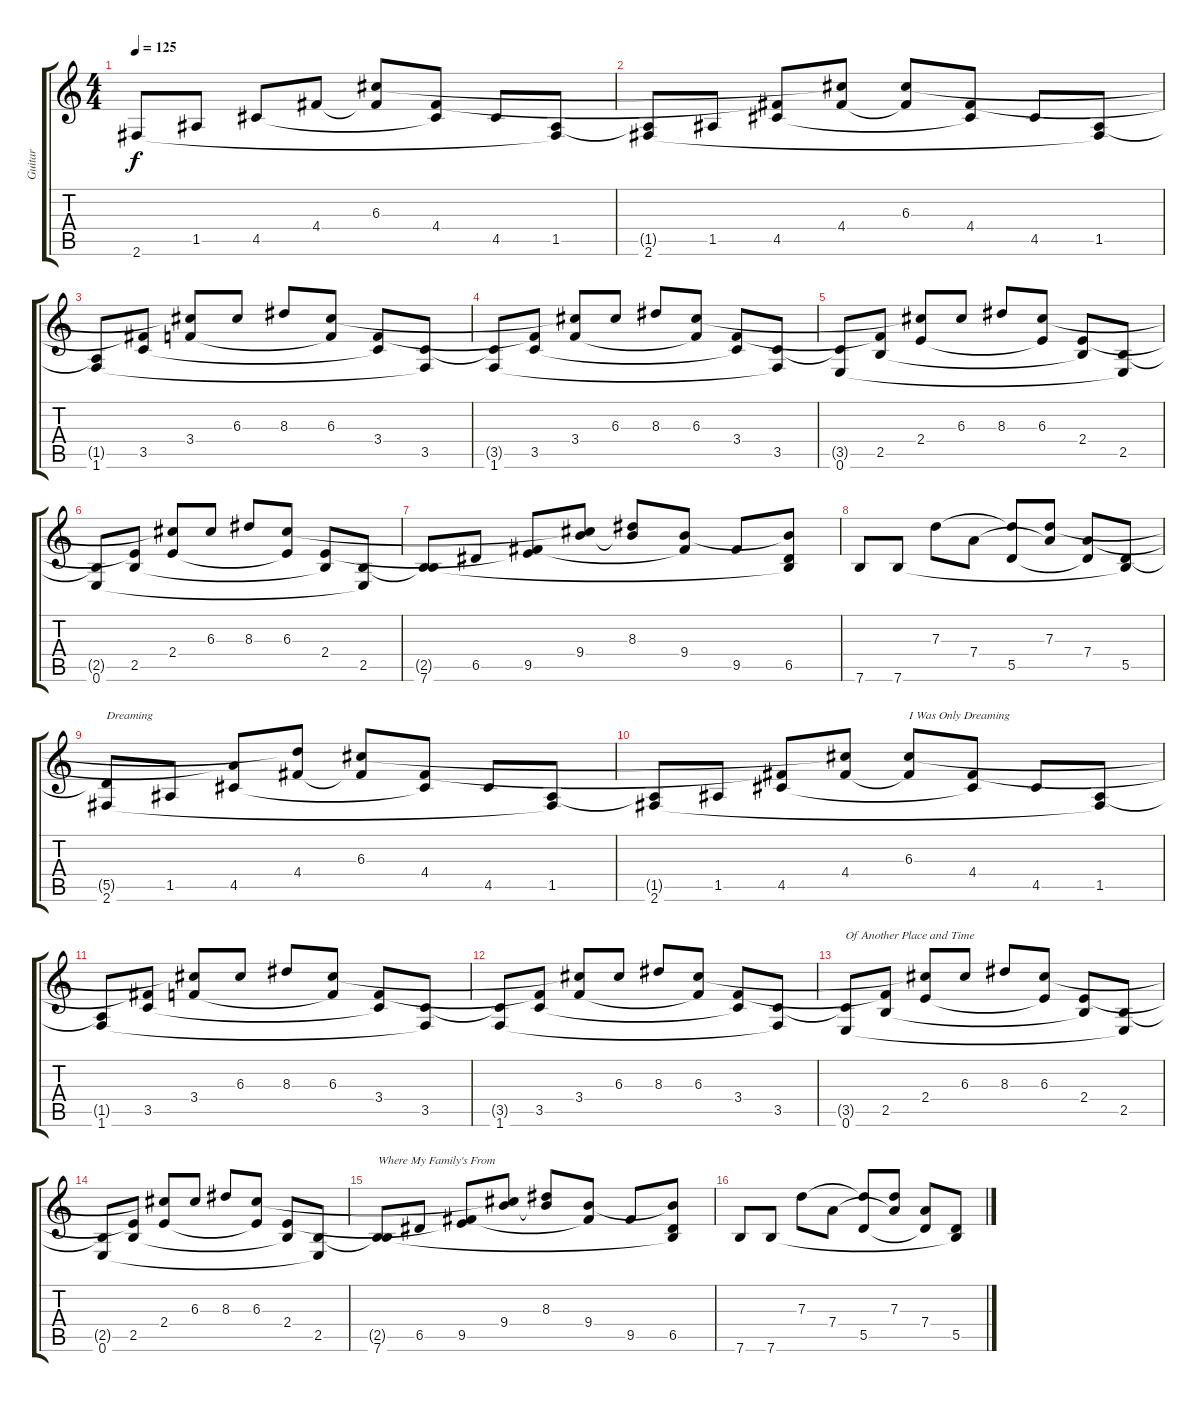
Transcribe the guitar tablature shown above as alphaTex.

\track ("Guitar" "Guitar") {instrument distortionguitar}
\staff {score tabs}
\tuning (E4 B3 G3 D3 A2 E2) {hide}
\ts (4 4)
\tempo 125
\clef g2
\ks c
2.6.8{dy f instrument electricguitarjazz} 1.5.8 4.5.8 4.4.8 (6.3 4.4{t}).8 (4.4 4.5{t}).8 4.5.8 (1.5 2.6{t}).8 |
(1.5{t} 2.6).8 1.5.8 (4.4{t} 4.5).8 (6.3{t} 4.4).8 (6.3 4.4{t}).8 (4.4 4.5{t}).8 4.5.8 (1.5 2.6{t}).8 |
(1.5{t} 1.6).8 (4.4{t} 3.5).8 (6.3{t} 3.4).8 6.3.8 8.3.8 (6.3 3.4{t}).8 (3.4 3.5{t}).8 (3.5 1.6{t}).8 |
(3.5{t} 1.6).8 (3.4{t} 3.5).8 (6.3{t} 3.4).8 6.3.8 8.3.8 (6.3 3.4{t}).8 (3.4 3.5{t}).8 (3.5 1.6{t}).8 |
(3.5{t} 0.6).8 (3.4{t} 2.5).8 (6.3{t} 2.4).8 6.3.8 8.3.8 (6.3 2.4{t}).8 (2.4 2.5{t}).8 (2.5 0.6{t}).8 |
(2.5{t} 0.6).8 (2.4{t} 2.5).8 (6.3{t} 2.4).8 6.3.8 8.3.8 (6.3 2.4{t}).8 (2.4 2.5{t}).8 (2.5 0.6{t}).8 |
(2.5{t} 7.6).8 6.5.8 (2.4{t} 9.5).8 (6.3{t} 9.4).8 (8.3 9.4{t}).8 (9.4 9.5{t}).8 9.5.8 (9.4{t} 6.5 7.6{t}).8 |
7.6.8 7.6.8 7.3.8 7.4.8 (7.3{t} 5.5).8 (7.3 7.4{t}).8 (7.4 5.5{t}).8 (5.5 7.6{t}).8 |
(5.5{t} 2.6).8{txt "Dreaming"} 1.5.8 (7.4{t} 4.5).8 (7.3{t} 4.4).8 (6.3 4.4{t}).8 (4.4 4.5{t}).8 4.5.8 (1.5 2.6{t}).8 |
(1.5{t} 2.6).8 1.5.8 (4.4{t} 4.5).8 (6.3{t} 4.4).8 (6.3 4.4{t}).8{txt "I Was Only Dreaming"} (4.4 4.5{t}).8 4.5.8 (1.5 2.6{t}).8 |
(1.5{t} 1.6).8 (4.4{t} 3.5).8 (6.3{t} 3.4).8 6.3.8 8.3.8 (6.3 3.4{t}).8 (3.4 3.5{t}).8 (3.5 1.6{t}).8 |
(3.5{t} 1.6).8 (3.4{t} 3.5).8 (6.3{t} 3.4).8 6.3.8 8.3.8 (6.3 3.4{t}).8 (3.4 3.5{t}).8 (3.5 1.6{t}).8 |
(3.5{t} 0.6).8{txt "Of Another Place and Time"} (3.4{t} 2.5).8 (6.3{t} 2.4).8 6.3.8 8.3.8 (6.3 2.4{t}).8 (2.4 2.5{t}).8 (2.5 0.6{t}).8 |
(2.5{t} 0.6).8 (2.4{t} 2.5).8 (6.3{t} 2.4).8 6.3.8 8.3.8 (6.3 2.4{t}).8 (2.4 2.5{t}).8 (2.5 0.6{t}).8 |
(2.5{t} 7.6).8{txt "Where My Family's From "} 6.5.8 (2.4{t} 9.5).8 (6.3{t} 9.4).8 (8.3 9.4{t}).8 (9.4 9.5{t}).8 9.5.8 (9.4{t} 6.5 7.6{t}).8 |
7.6.8 7.6.8 7.3.8 7.4.8 (7.3{t} 5.5).8 (7.3 7.4{t}).8 (7.4 5.5{t}).8 (5.5 7.6{t}).8
